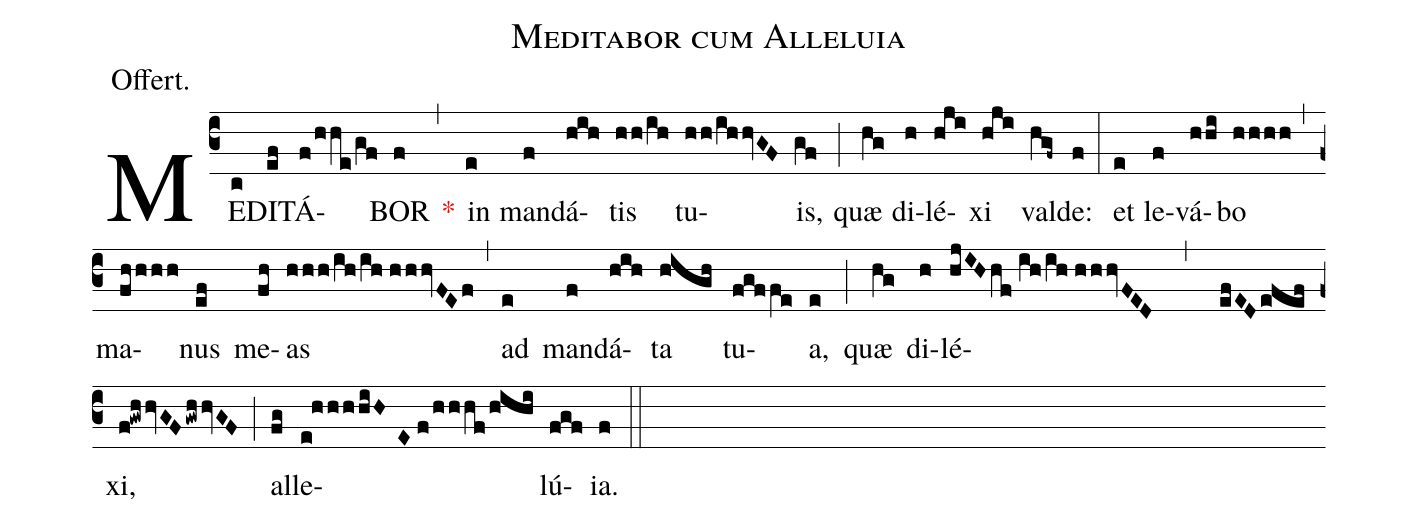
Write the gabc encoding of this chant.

name:Meditabor cum Alleluia;
annotation:Offert.;
mode:II.;
office-part:Offertory;
%%
(c3) ME(c)DI(ef)TÁ(f/hhe/gf)BOR(f) <v>\red{*}</v>(,) in(e) man(f)dá(hih)tis(hh/ih) tu(hh/ihhvGF)is,(gf) (;) quæ(hg) di(h)lé(hji)xi(hji) val(hgf~)de:(f) (:) et(e) le(f)vá(hhi)bo(hhhh) (,) ma(fhhhh)nus(ef) me(fh)as(hhh/ih/ih//hhhvFEf) (,) ad(e) man(f)dá(hih)ta(high) tu(fgffe)a,(e) (;) quæ(hg) di(h)lé(hjIH/hf//ih/ih//hhhvFED , efED/efef)xi,(f!gwhhvGF/gwhhvGF) (;) al(fg)le(e!hhhhiHE//f/hhhf/hihi)lú(fgf)ia.(f) (::)
